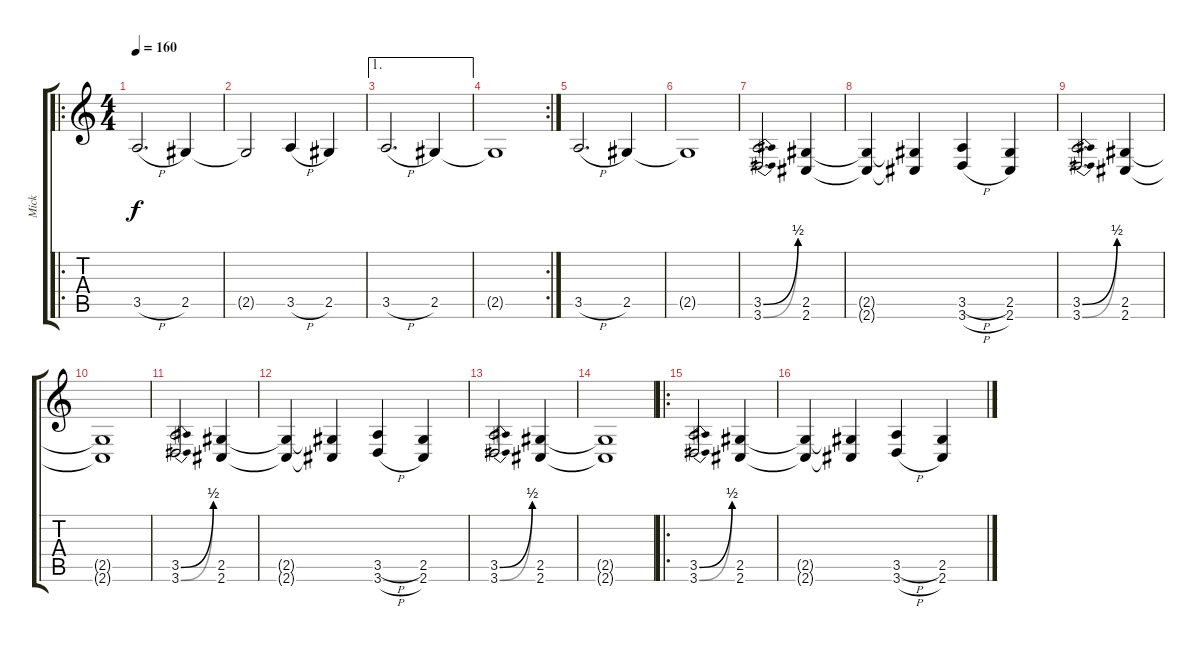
\track ("Mick" "Mick") {instrument distortionguitar}
\staff {score tabs}
\tuning (Db4 Ab3 E3 B2 Gb2 B1) {hide}
\ro
\ts (4 4)
\tempo 160
\clef g2
\ks c
3.5{h}.2{d dy f} 2.5.4 |
2.5{t}.2 3.5{h}.4 2.5.4 |
\ae 1
3.5{h}.2{d} 2.5.4 |
\rc 2
2.5{t}.1 |
3.5{h}.2{d} 2.5.4 |
2.5{t}.1 |
(3.5{be (bend 0 0 60 2)} 3.6{be (bend 0 0 60 2)}).2{d} (2.5 2.6).4 |
(2.5{t} 2.6{t}).4 (2.5{t} 2.6{t}).4 (3.5{h} 3.6{h}).4 (2.5 2.6).4 |
(3.5{be (bend 0 0 60 2)} 3.6{be (bend 0 0 60 2)}).2{d} (2.5 2.6).4 |
(2.5{t} 2.6{t}).1 |
(3.5{be (bend 0 0 60 2)} 3.6{be (bend 0 0 60 2)}).2{d} (2.5 2.6).4 |
(2.5{t} 2.6{t}).4 (2.5{t} 2.6{t}).4 (3.5{h} 3.6{h}).4 (2.5 2.6).4 |
(3.5{be (bend 0 0 60 2)} 3.6{be (bend 0 0 60 2)}).2{d} (2.5 2.6).4 |
(2.5{t} 2.6{t}).1 |
\ro
(3.5{be (bend 0 0 60 2)} 3.6{be (bend 0 0 60 2)}).2{d} (2.5 2.6).4 |
(2.5{t} 2.6{t}).4 (2.5{t} 2.6{t}).4 (3.5{h} 3.6{h}).4 (2.5 2.6).4
